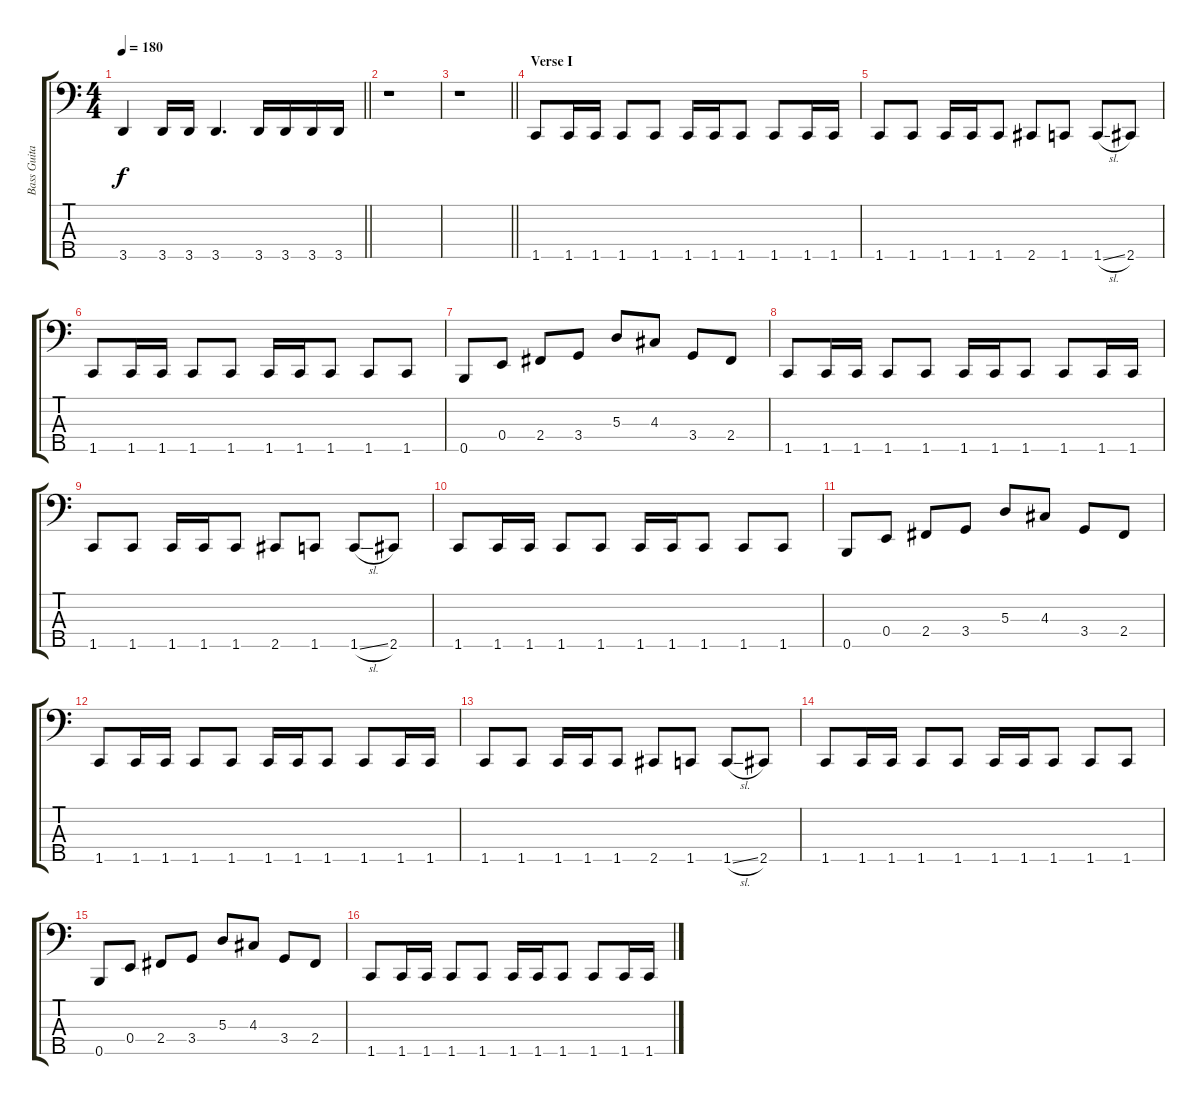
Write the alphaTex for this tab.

\track ("Bass Guitar" "Bass Guita") {instrument electricbassfinger}
\staff {score tabs}
\tuning (G2 D2 A1 E1 B0) {hide}
\ts (4 4)
\tempo 180
\clef f4
\barLineRight lightlight
\ks c
3.5.4{dy f} 3.5.16 3.5.16 3.5.4{d} 3.5.16 3.5.16 3.5.16 3.5.16 |
r.1 |
\barLineRight lightlight
r.1 |
\section ("" "Verse I")
1.5.8 1.5.16 1.5.16 1.5.8 1.5.8 1.5.16 1.5.16 1.5.8 1.5.8 1.5.16 1.5.16 |
1.5.8 1.5.8 1.5.16 1.5.16 1.5.8 2.5.8 1.5.8 1.5{sl}.8 2.5.8 |
1.5.8 1.5.16 1.5.16 1.5.8 1.5.8 1.5.16 1.5.16 1.5.8 1.5.8 1.5.8 |
0.5.8 0.4.8 2.4.8 3.4.8 5.3.8 4.3.8 3.4.8 2.4.8 |
1.5.8 1.5.16 1.5.16 1.5.8 1.5.8 1.5.16 1.5.16 1.5.8 1.5.8 1.5.16 1.5.16 |
1.5.8 1.5.8 1.5.16 1.5.16 1.5.8 2.5.8 1.5.8 1.5{sl}.8 2.5.8 |
1.5.8 1.5.16 1.5.16 1.5.8 1.5.8 1.5.16 1.5.16 1.5.8 1.5.8 1.5.8 |
0.5.8 0.4.8 2.4.8 3.4.8 5.3.8 4.3.8 3.4.8 2.4.8 |
1.5.8 1.5.16 1.5.16 1.5.8 1.5.8 1.5.16 1.5.16 1.5.8 1.5.8 1.5.16 1.5.16 |
1.5.8 1.5.8 1.5.16 1.5.16 1.5.8 2.5.8 1.5.8 1.5{sl}.8 2.5.8 |
1.5.8 1.5.16 1.5.16 1.5.8 1.5.8 1.5.16 1.5.16 1.5.8 1.5.8 1.5.8 |
0.5.8 0.4.8 2.4.8 3.4.8 5.3.8 4.3.8 3.4.8 2.4.8 |
1.5.8 1.5.16 1.5.16 1.5.8 1.5.8 1.5.16 1.5.16 1.5.8 1.5.8 1.5.16 1.5.16
